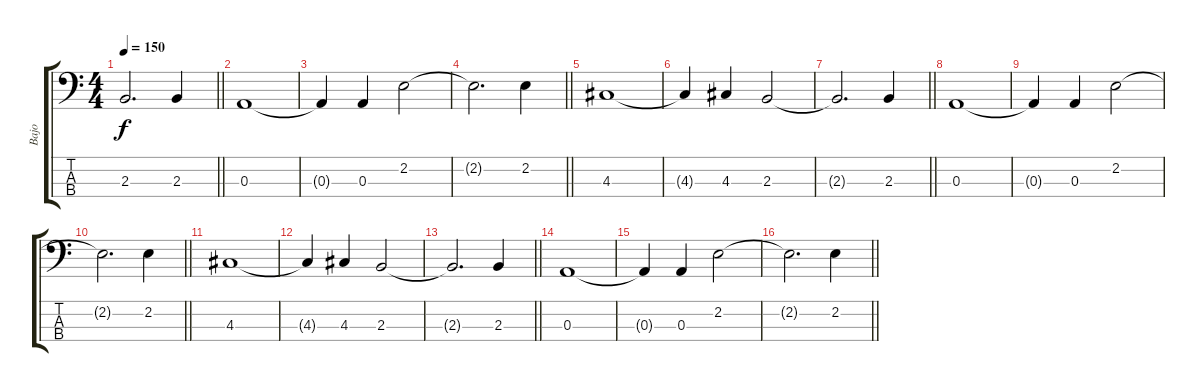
\track ("Bajo" "Bajo") {instrument electricbassfinger}
\staff {score tabs}
\tuning (G2 D2 A1 E1) {hide}
\ts (4 4)
\tempo 150
\clef f4
\barLineRight lightlight
\ks c
2.3{t}.2{d dy f} 2.3.4 |
0.3.1 |
0.3{t}.4 0.3.4 2.2.2 |
\barLineRight lightlight
2.2{t}.2{d} 2.2.4 |
4.3.1 |
4.3{t}.4 4.3.4 2.3.2 |
\barLineRight lightlight
2.3{t}.2{d} 2.3.4 |
\section ("" "")
0.3.1 |
0.3{t}.4 0.3.4 2.2.2 |
\barLineRight lightlight
2.2{t}.2{d} 2.2.4 |
4.3.1 |
4.3{t}.4 4.3.4 2.3.2 |
\barLineRight lightlight
2.3{t}.2{d} 2.3.4 |
0.3.1 |
0.3{t}.4 0.3.4 2.2.2 |
\barLineRight lightlight
2.2{t}.2{d} 2.2.4
